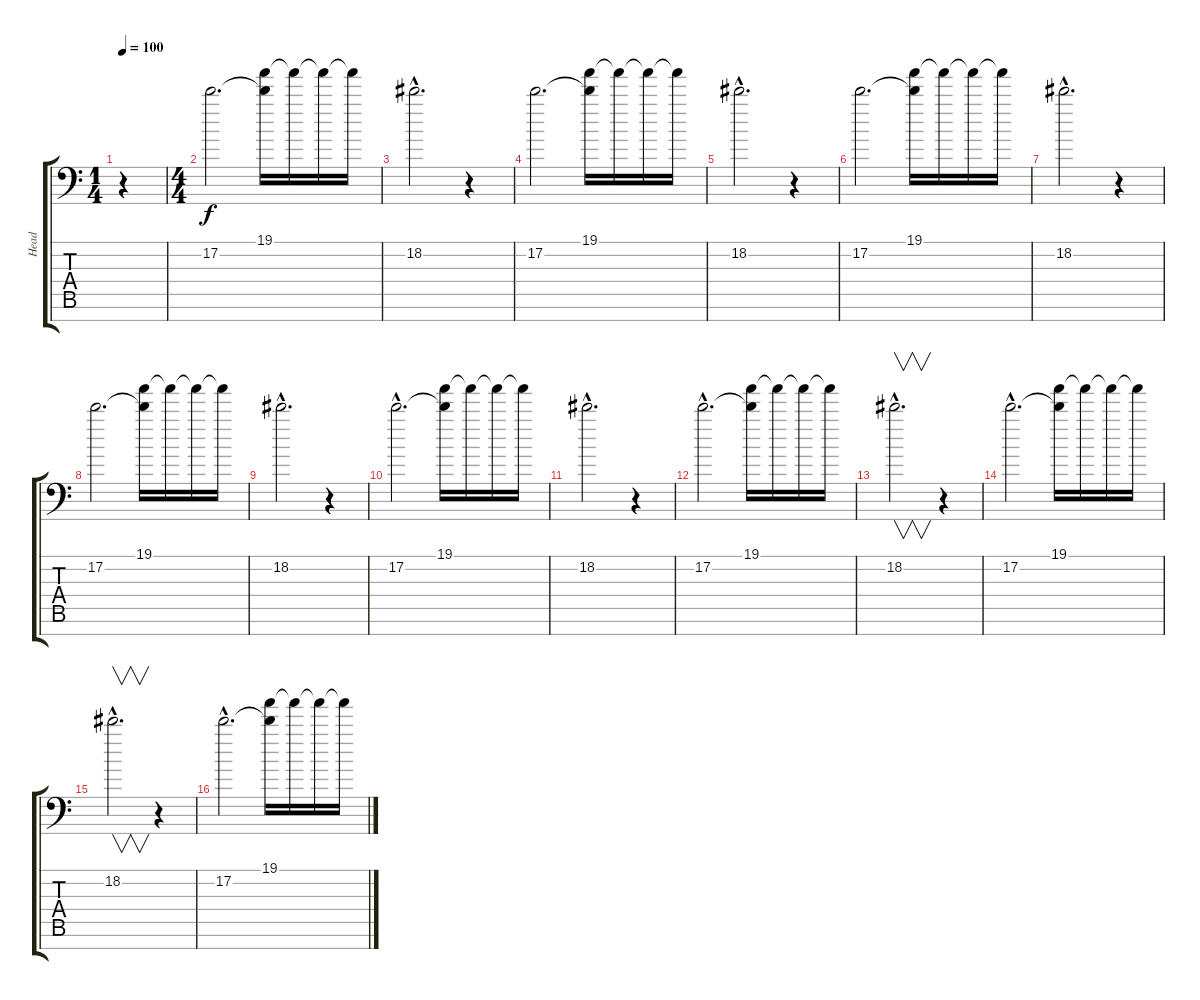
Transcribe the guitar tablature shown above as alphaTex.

\track ("Head" "Head") {instrument distortionguitar}
\staff {score tabs}
\tuning (D4 A3 F3 C3 G2 D2 A1) {hide}
\ts (1 4)
\tempo 100
\clef f4
\ks c
r.4{dy f instrument distortionguitar} |
\ts (4 4)
17.2.2{d} (19.1 17.2{t}).16 19.1{t}.16 19.1{t}.16 19.1{t}.16 |
18.2{hac}.2{d} r.4 |
17.2.2{d} (19.1 17.2{t}).16 19.1{t}.16 19.1{t}.16 19.1{t}.16 |
18.2{hac}.2{d} r.4 |
17.2.2{d} (19.1 17.2{t}).16 19.1{t}.16 19.1{t}.16 19.1{t}.16 |
18.2{hac}.2{d} r.4 |
17.2.2{d} (19.1 17.2{t}).16 19.1{t}.16 19.1{t}.16 19.1{t}.16 |
18.2{hac}.2{d} r.4 |
17.2{hac}.2{d} (19.1 17.2{t}).16 19.1{t}.16 19.1{t}.16 19.1{t}.16 |
18.2{hac}.2{d} r.4 |
17.2{hac}.2{d} (19.1 17.2{t}).16 19.1{t}.16 19.1{t}.16 19.1{t}.16 |
18.2{hac}.2{v d} r.4 |
17.2{hac}.2{d} (19.1 17.2{t}).16 19.1{t}.16 19.1{t}.16 19.1{t}.16 |
18.2{hac}.2{v d} r.4 |
17.2{hac}.2{d} (19.1 17.2{t}).16 19.1{t}.16 19.1{t}.16 19.1{t}.16
